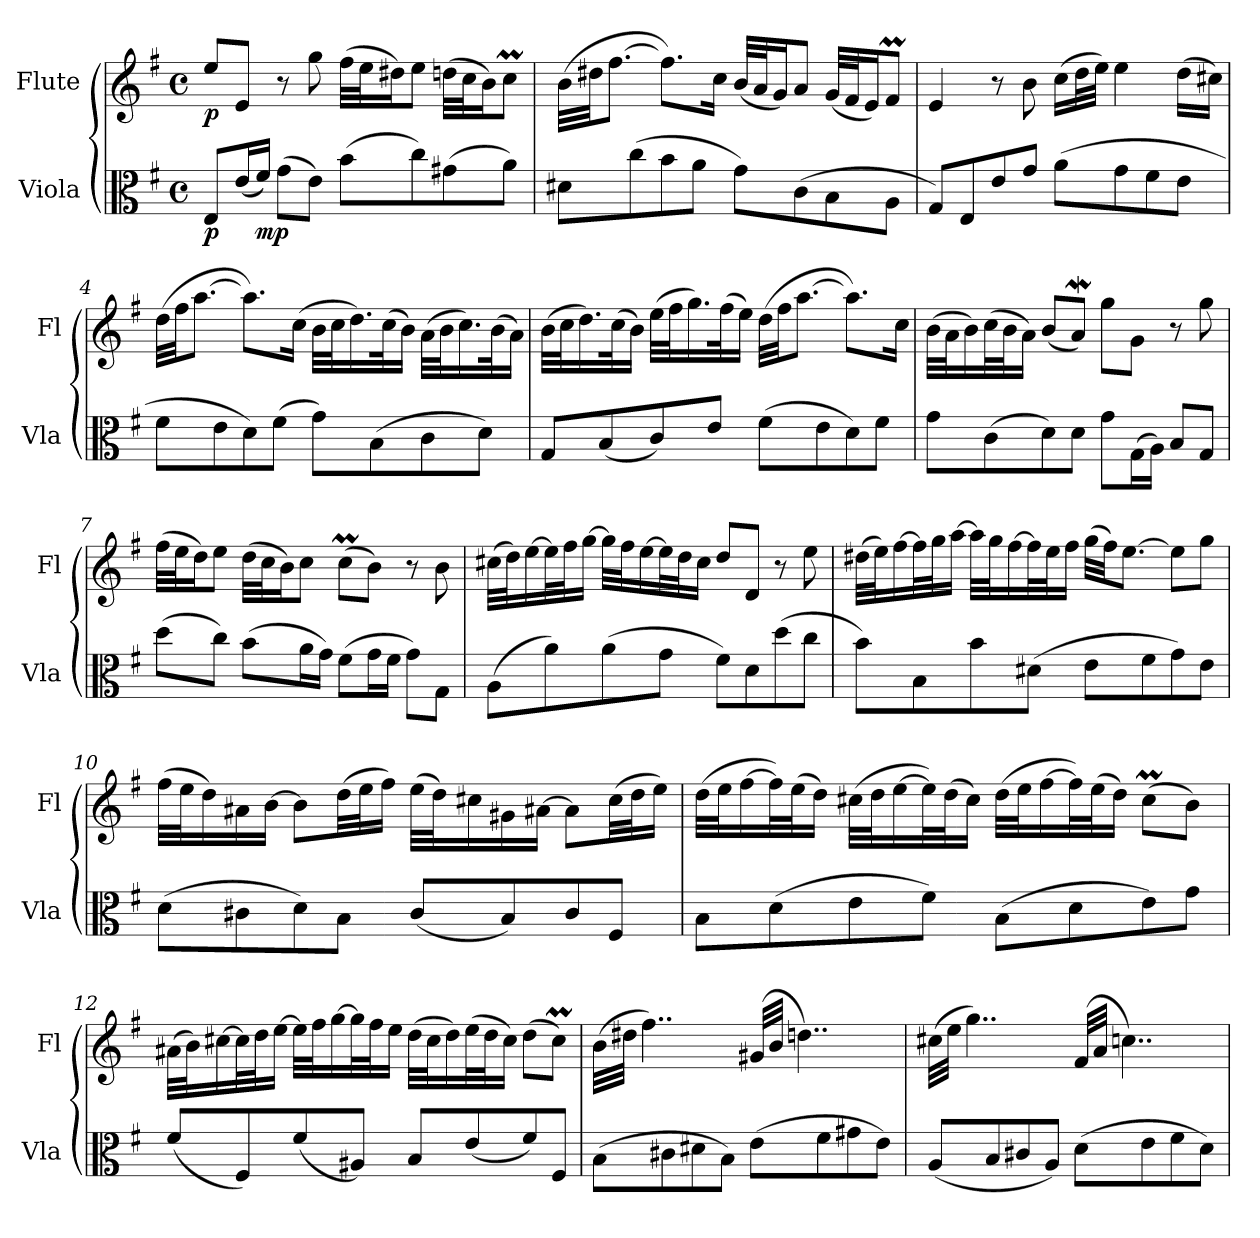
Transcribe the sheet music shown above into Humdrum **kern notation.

**kern	**dynam	**kern	**dynam
*part2	*part2	*part1	*part1
*staff2	*staff2	*staff1	*staff1
*I"Viola	*	*I"Flute	*
*I'Vla	*	*I'Fl	*
*clefC3	*	*clefG2	*
*k[f#]	*	*k[f#]	*
*M4/4	*	*M4/4	*
*met(c)	*	*met(c)	*
*MM40	*	*MM40	*
=1	=1	=1	=1
!	!LO:DY:b	!	!LO:DY:b
8E/L	p	8ee/L	p
(<16e/L	.	8e/J	.
!	!LO:DY:b	!	!
16f#/JJ)	mp	.	.
(>8g\L	.	8r	.
!	!	!	!LO:DY:b
8e\J)	.	8gg\	other-dynamics
(>8b\L	.	(>32ff#\LLL	.
.	.	32ee\J	.
.	.	16dd#X\J)	.
8cc\)	.	8ee\J	.
(>8g#X\	.	(>32ddn\LLL	.
.	.	32cc\J	.
.	.	16b\J)	.
8a\J)	.	8ccM\J	.
=2	=2	=2	=2
8d#X\L	.	(>32b\LLL	.
.	.	32dd#X\JJ	.
.	.	[8.ff#\J	.
(>8cc\	.	.	.
8b\	.	8.ff#\L])	.
8a\J	.	.	.
.	.	16cc\Jk	.
8g\L)	.	(<32b/LLL	.
.	.	32a/J	.
.	.	16g/J)	.
(>8c\	.	8a/J	.
8B\	.	(<32g/LLL	.
.	.	32f#/J	.
.	.	16e/J)	.
8A\J	.	8f#m/J	.
!!LO:LB:g=z
=3	=3	=3	=3
8G/L)	.	4e/	.
8E/	.	.	.
8e/	.	8r	.
8g/J	.	8b\	.
(>8a\L	.	(>16cc\LL	.
.	.	32dd\L	.
.	.	32ee\JJJ)	.
8g\	.	4ee\	.
8f#\	.	.	.
8e\J	.	(>16dd\LL	.
.	.	16cc#X\JJ)	.
=4	=4	=4	=4
8f#\L	.	(>32dd\LLL	.
.	.	32ff#\JJ	.
.	.	[8.aa\J	.
8e\	.	.	.
8d\)	.	8.aa\L])	.
(>8f#\J	.	.	.
.	.	(>16cc\Jk	.
8g\L)	.	32b\LLL	.
.	.	32cc\J	.
.	.	16.dd\)	.
(>8B\	.	.	.
.	.	(>32cc\K	.
.	.	16b\JJ)	.
8c\	.	(>32a\LLL	.
.	.	32b\J	.
.	.	16.cc\)	.
8d\J)	.	.	.
.	.	(>32b\K	.
.	.	16a\JJ)	.
!!LO:LB:g=z
=5	=5	=5	=5
8G/L	.	(>32b\LLL	.
.	.	32cc\J	.
.	.	16.dd\)	.
(<8B/	.	.	.
.	.	(>32cc\K	.
.	.	16b\JJ)	.
8c/)	.	(>32ee\LLL	.
.	.	32ff#\J	.
.	.	16.gg\)	.
8e/J	.	.	.
.	.	(>32ff#\K	.
.	.	16ee\JJ)	.
(>8f#\L	.	(>32dd\LLL	.
.	.	32ff#\JJ	.
.	.	[8.aa\J	.
8e\	.	.	.
8d\)	.	8.aa\L])	.
8f#\J	.	.	.
.	.	16cc\Jk	.
=6	=6	=6	=6
8g\L	.	(>32b\LLL	.
.	.	32a\J	.
.	.	16b\)	.
(>8c\	.	(>32cc\L	.
.	.	32b\J	.
.	.	16a\JJ)	.
8d\)	.	(<8b/L	.
8d\J	.	8aW/J)	.
8g\L	.	8gg\L	.
(>16G\L	.	8g\J	.
16A\JJ)	.	.	.
8B/L	.	8r	.
8G/J	.	8gg\	.
!!LO:LB:g=z
=7	=7	=7	=7
(>8dd\L	.	(>32ff#\LLL	.
.	.	32ee\J	.
.	.	16dd\J)	.
8cc\J)	.	8ee\J	.
(>8b\L	.	(>32dd\LLL	.
.	.	32cc\J	.
.	.	16b\J)	.
16a\L	.	8cc\J	.
16g\JJ)	.	.	.
(>8f#\L	.	(>8ccM\L	.
16g\L	.	8b\J)	.
16f#\JJ	.	.	.
8g\L)	.	8r	.
8G\J	.	8b\	.
=8	=8	=8	=8
(>8A\L	.	(>32cc#X\LLL	.
.	.	32dd\J)	.
.	.	[16ee\	.
8a\)	.	32ee\L]	.
.	.	32ff#\J	.
.	.	[16gg\JJ	.
(>8a\	.	32gg\LLL]	.
.	.	32ff#\J	.
.	.	[16ee\	.
8g\J	.	32ee\L]	.
.	.	32dd\J	.
.	.	16cc#\JJ	.
8f#\L)	.	8dd/L	.
8d\	.	8d/J	.
(>8dd\	.	8r	.
8cc\J	.	8ee\	.
!!LO:LB:g=z
=9	=9	=9	=9
8b\L)	.	(>32dd#X\LLL	.
.	.	32ee\J)	.
.	.	[16ff#\	.
8B\	.	32ff#\L]	.
.	.	32gg\J	.
.	.	[16aa\JJ	.
8b\	.	32aa\LLL]	.
.	.	32gg\J	.
.	.	[16ff#\	.
(>8d#X\J	.	32ff#\L]	.
.	.	32ee\J	.
.	.	16ff#\JJ	.
8e\L	.	(>32gg\LLL	.
.	.	32ff#\JJ)	.
.	.	[8.ee\J	.
8f#\	.	.	.
8g\)	.	8ee\L]	.
8e\J	.	8gg\J	.
=10	=10	=10	=10
(>8d\L	.	(>32ff#\LLL	.
.	.	32ee\J	.
.	.	16dd\)	.
8c#X\	.	16a#X\	.
.	.	[16b\JJ	.
8d\)	.	8b\L]	.
8B\J	.	(>32dd\LL	.
.	.	32ee\J	.
.	.	16ff#\JJ)	.
(<8c#/L	.	(>32ee\LLL	.
.	.	32dd\J)	.
.	.	16cc#X\	.
8B/)	.	16g#X\	.
.	.	[16a#X\JJ	.
8c#/	.	8a#\L]	.
8F#/J	.	(>32cc#\LL	.
.	.	32dd\J	.
.	.	16ee\JJ)	.
!!LO:LB:g=z
=11	=11	=11	=11
8B\L	.	(>32dd\LLL	.
.	.	32ee\J	.
.	.	[16ff#\	.
(>8d\	.	32ff#\L])	.
.	.	(>32ee\J	.
.	.	16dd\JJ)	.
8e\	.	(>32cc#X\LLL	.
.	.	32dd\J	.
.	.	[16ee\	.
8f#\J)	.	32ee\L])	.
.	.	(>32dd\J	.
.	.	16cc#\JJ)	.
(>8B\L	.	(>32dd\LLL	.
.	.	32ee\J	.
.	.	[16ff#\	.
8d\	.	32ff#\L])	.
.	.	(>32ee\J	.
.	.	16dd\JJ)	.
8e\)	.	(>8cc#m\L	.
8g\J	.	8b\J)	.
=12	=12	=12	=12
(<8f#/L	.	(>32a#X\LLL	.
.	.	32b\J)	.
.	.	[16cc#X\	.
8F#/)	.	32cc#\L]	.
.	.	32dd\J	.
.	.	[16ee\JJ	.
(<8f#/	.	32ee\LLL]	.
.	.	32ff#\J	.
.	.	[16gg\	.
8A#X/J)	.	32gg\L]	.
.	.	32ff#\J	.
.	.	16ee\JJ	.
8B/L	.	(>32dd\LLL	.
.	.	32cc#\J	.
.	.	16dd\)	.
(<8e/	.	(>32ee\L	.
.	.	32dd\J	.
.	.	16cc#\JJ)	.
8f#/)	.	(>8dd\L	.
8F#/J	.	8cc#m\J)	.
!!LO:PB:g=z
=13	=13	=13	=13
(>8B\L	.	(>32b\LLL	.
.	.	32dd#X\JJJ	.
.	.	4..ff#\)	.
8c#X\	.	.	.
8d#X\	.	.	.
8B\J)	.	.	.
(>8e\L	.	(>32g#X/LLL	.
.	.	32b/JJJ	.
.	.	4..ddn\)	.
8f#\	.	.	.
8g#X\	.	.	.
8e\J)	.	.	.
=14	=14	=14	=14
(<8A/L	.	(>32cc#X\LLL	.
.	.	32ee\JJJ	.
.	.	4..gg\)	.
8B/	.	.	.
8c#X/	.	.	.
8A/J)	.	.	.
(>8d\L	.	(>32f#/LLL	.
.	.	32a/JJJ	.
.	.	4..ccn\)	.
8e\	.	.	.
8f#\	.	.	.
8d\J)	.	.	.
=	=	=	=
*-	*-	*-	*-
